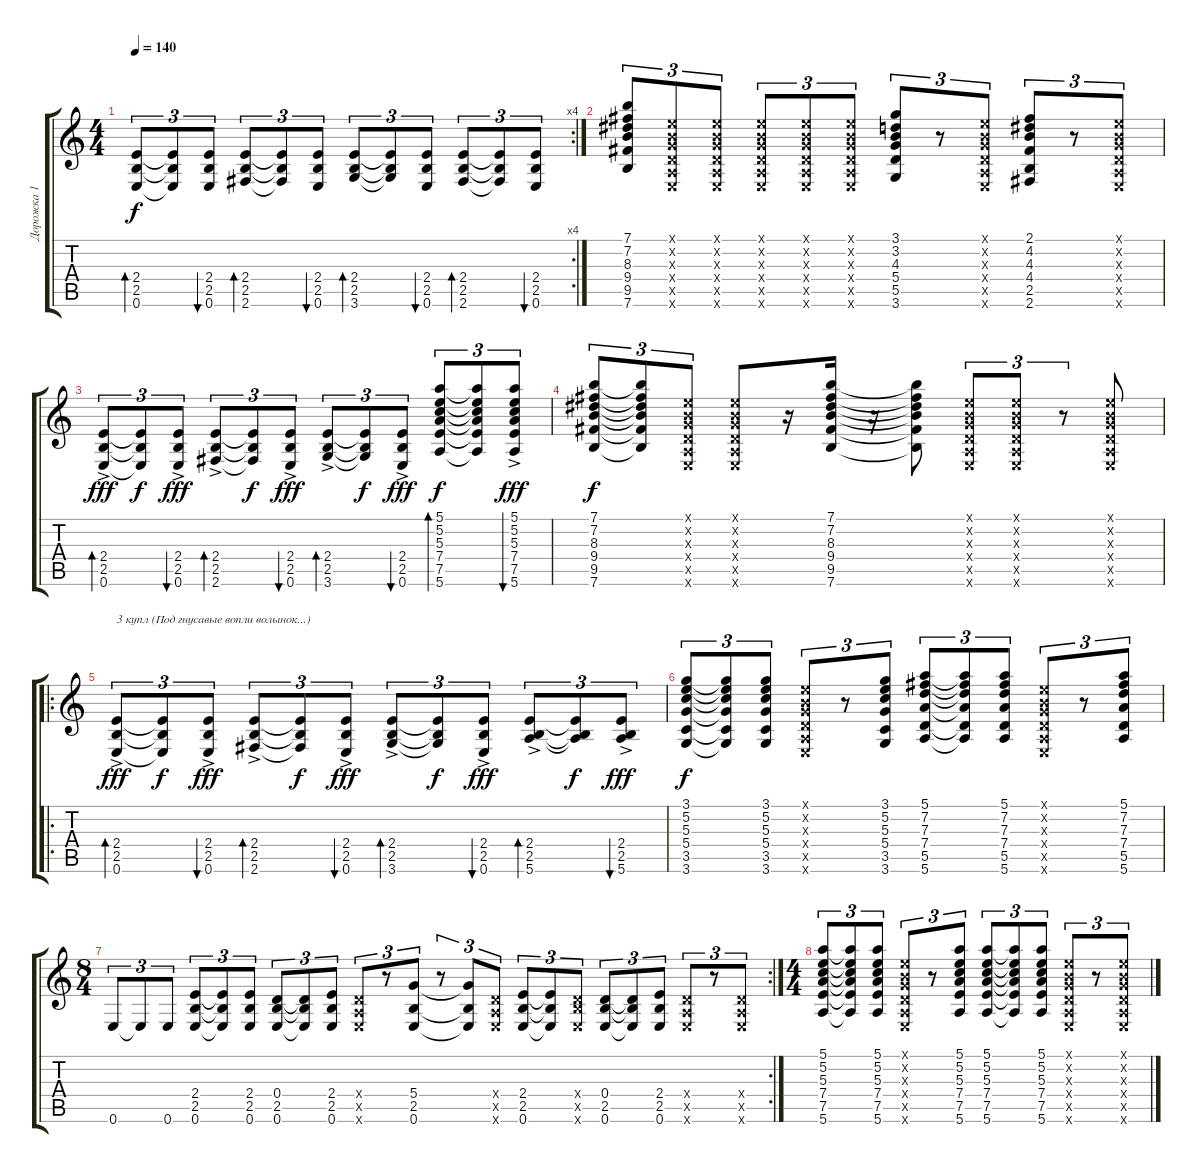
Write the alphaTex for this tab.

\track ("Дорожка 1" "Дорожка 1") {instrument acousticguitarnylon}
\staff {score tabs}
\tuning (E4 B3 G3 D3 A2 E2) {hide}
\rc 4
\ts (4 4)
\tempo 140
\clef g2
\ks c
(2.4 2.5 0.6).8{tu (3 2) bd 60 dy f} (2.4{t} 2.5{t} 0.6{t}).8{tu (3 2)} (2.4 2.5 0.6).8{tu (3 2) bu 60} (2.4 2.5 2.6).8{tu (3 2) bd 60} (2.4{t} 2.5{t} 2.6{t}).8{tu (3 2)} (2.4 2.5 0.6).8{tu (3 2) bu 60} (2.4 2.5 3.6).8{tu (3 2) bd 60} (2.4{t} 2.5{t} 3.6{t}).8{tu (3 2)} (2.4 2.5 0.6).8{tu (3 2) bu 60} (2.4 2.5 2.6).8{tu (3 2) bd 60} (2.4{t} 2.5{t} 2.6{t}).8{tu (3 2)} (2.4 2.5 0.6).8{tu (3 2) bu 60} |
(7.1 7.2 8.3 9.4 9.5 7.6).8{tu (3 2)} (0.1{x} 0.2{x} 0.3{x} 0.4{x} 0.5{x} 0.6{x}).8{tu (3 2)} (0.1{x} 0.2{x} 0.3{x} 0.4{x} 0.5{x} 0.6{x}).8{tu (3 2)} (0.1{x} 0.2{x} 0.3{x} 0.4{x} 0.5{x} 0.6{x}).8{tu (3 2)} (0.1{x} 0.2{x} 0.3{x} 0.4{x} 0.5{x} 0.6{x}).8{tu (3 2)} (0.1{x} 0.2{x} 0.3{x} 0.4{x} 0.5{x} 0.6{x}).8{tu (3 2)} (3.1 3.2 4.3 5.4 5.5 3.6).8{tu (3 2)} r.8{tu (3 2)} (0.1{x} 0.2{x} 0.3{x} 0.4{x} 0.5{x} 0.6{x}).8{tu (3 2)} (2.1 4.2 4.3 4.4 2.5 2.6).8{tu (3 2)} r.8{tu (3 2)} (0.1{x} 0.2{x} 0.3{x} 0.4{x} 0.5{x} 0.6{x}).8{tu (3 2)} |
(2.4 2.5 0.6{ac}).8{tu (3 2) bd 60 dy fff} (2.4{t} 2.5{t} 0.6{t}).8{tu (3 2) dy f} (2.4 2.5 0.6{ac}).8{tu (3 2) bu 60 dy fff} (2.4 2.5 2.6{ac}).8{tu (3 2) bd 60} (2.4{t} 2.5{t} 2.6{t}).8{tu (3 2) dy f} (2.4 2.5 0.6{ac}).8{tu (3 2) bu 60 dy fff} (2.4 2.5 3.6{ac}).8{tu (3 2) bd 60} (2.4{t} 2.5{t} 3.6{t}).8{tu (3 2) dy f} (2.4 2.5 0.6{ac}).8{tu (3 2) bu 60 dy fff} (5.1 5.2 5.3 7.4 7.5 5.6).8{tu (3 2) bd 60 dy f} (5.1{t} 5.2{t} 5.3{t} 7.4{t} 7.5{t} 5.6{t}).8{tu (3 2)} (5.1 5.2 5.3 7.4 7.5 5.6{ac}).8{tu (3 2) bu 60 dy fff} |
(7.1 7.2 8.3 9.4 9.5 7.6).8{tu (3 2) dy f} (7.1{t} 7.2{t} 8.3{t} 9.4{t} 9.5{t} 7.6{t}).8{tu (3 2)} (0.1{x} 0.2{x} 0.3{x} 0.4{x} 0.5{x} 0.6{x}).8{tu (3 2)} (0.1{x} 0.2{x} 0.3{x} 0.4{x} 0.5{x} 0.6{x}).8 r.16 (7.1 7.2 8.3 9.4 9.5 7.6).16 r.16 (7.1{t} 7.2{t} 8.3{t} 9.4{t} 9.5{t} 7.6{t}).8 (0.1{x} 0.2{x} 0.3{x} 0.4{x} 0.5{x} 0.6{x}).8{tu (3 2)} (0.1{x} 0.2{x} 0.3{x} 0.4{x} 0.5{x} 0.6{x}).8{tu (3 2)} r.8{tu (3 2)} (0.1{x} 0.2{x} 0.3{x} 0.4{x} 0.5{x} 0.6{x}).8 |
\ro
(2.4 2.5 0.6{ac}).8{tu (3 2) bd 60 txt "3 купл (Под гнусавые вопли волынок...)" dy fff} (2.4{t} 2.5{t} 0.6{t}).8{tu (3 2) dy f} (2.4 2.5 0.6{ac}).8{tu (3 2) bu 60 dy fff} (2.4 2.5 2.6{ac}).8{tu (3 2) bd 60} (2.4{t} 2.5{t} 2.6{t}).8{tu (3 2) dy f} (2.4 2.5 0.6{ac}).8{tu (3 2) bu 60 dy fff} (2.4 2.5 3.6{ac}).8{tu (3 2) bd 60} (2.4{t} 2.5{t} 3.6{t}).8{tu (3 2) dy f} (2.4 2.5 0.6{ac}).8{tu (3 2) bu 60 dy fff} (2.4 2.5 5.6{ac}).8{tu (3 2) bd 60} (2.4{t} 2.5{t} 5.6{t}).8{tu (3 2) dy f} (2.4 2.5 5.6{ac}).8{tu (3 2) bu 60 dy fff} |
(3.1 5.2 5.3 5.4 3.5 3.6).8{tu (3 2) dy f} (3.1{t} 5.2{t} 5.3{t} 5.4{t} 3.5{t} 3.6{t}).8{tu (3 2)} (3.1 5.2 5.3 5.4 3.5 3.6).8{tu (3 2)} (0.1{x} 0.2{x} 0.3{x} 0.4{x} 0.5{x} 0.6{x}).8{tu (3 2)} r.8{tu (3 2)} (3.1 5.2 5.3 5.4 3.5 3.6).8{tu (3 2)} (5.1 7.2 7.3 7.4 5.5 5.6).8{tu (3 2)} (5.1{t} 7.2{t} 7.3{t} 7.4{t} 5.5{t} 5.6{t}).8{tu (3 2)} (5.1 7.2 7.3 7.4 5.5 5.6).8{tu (3 2)} (0.1{x} 0.2{x} 0.3{x} 0.4{x} 0.5{x} 0.6{x}).8{tu (3 2)} r.8{tu (3 2)} (5.1 7.2 7.3 7.4 5.5 5.6).8{tu (3 2)} |
\rc 2
\ts (8 4)
0.6.8{tu (3 2)} 0.6{t}.8{tu (3 2)} 0.6.8{tu (3 2)} (2.4 2.5 0.6).8{tu (3 2)} (2.4{t} 2.5{t} 0.6{t}).8{tu (3 2)} (2.4 2.5 0.6).8{tu (3 2)} (0.4 2.5 0.6).8{tu (3 2)} (0.4{t} 2.5{t} 0.6{t}).8{tu (3 2)} (2.4 2.5 0.6).8{tu (3 2)} (0.4{x} 0.5{x} 0.6{x}).8{tu (3 2)} r.8{tu (3 2)} (5.4 2.5 0.6).8{tu (3 2)} r.8{tu (3 2)} (5.4{t} 2.5{t} 0.6{t}).8{tu (3 2)} (0.4{x} 0.5{x} 0.6{x}).8{tu (3 2)} (2.4 2.5 0.6).8{tu (3 2)} (2.4{t} 2.5{t} 0.6{t}).8{tu (3 2)} (0.4{x} 2.5{x} 0.6{x}).8{tu (3 2)} (0.4 2.5 0.6).8{tu (3 2)} (0.4{t} 2.5{t} 0.6{t}).8{tu (3 2)} (2.4 2.5 0.6).8{tu (3 2)} (0.4{x} 0.5{x} 0.6{x}).8{tu (3 2)} r.8{tu (3 2)} (0.4{x} 0.5{x} 0.6{x}).8{tu (3 2)} |
\ts (4 4)
(5.1 5.2 5.3 7.4 7.5 5.6).8{tu (3 2)} (5.1{t} 5.2{t} 5.3{t} 7.4{t} 7.5{t} 5.6{t}).8{tu (3 2)} (5.1 5.2 5.3 7.4 7.5 5.6).8{tu (3 2)} (0.1{x} 0.2{x} 0.3{x} 0.4{x} 0.5{x} 0.6{x}).8{tu (3 2)} r.8{tu (3 2)} (5.1 5.2 5.3 7.4 7.5 5.6).8{tu (3 2)} (5.1 5.2 5.3 7.4 7.5 5.6).8{tu (3 2)} (5.1{t} 5.2{t} 5.3{t} 7.4{t} 7.5{t} 5.6{t}).8{tu (3 2)} (5.1 5.2 5.3 7.4 7.5 5.6).8{tu (3 2)} (0.1{x} 0.2{x} 0.3{x} 0.4{x} 0.5{x} 0.6{x}).8{tu (3 2)} r.8{tu (3 2)} (0.1{x} 0.2{x} 0.3{x} 0.4{x} 0.5{x} 0.6{x}).8{tu (3 2)}
